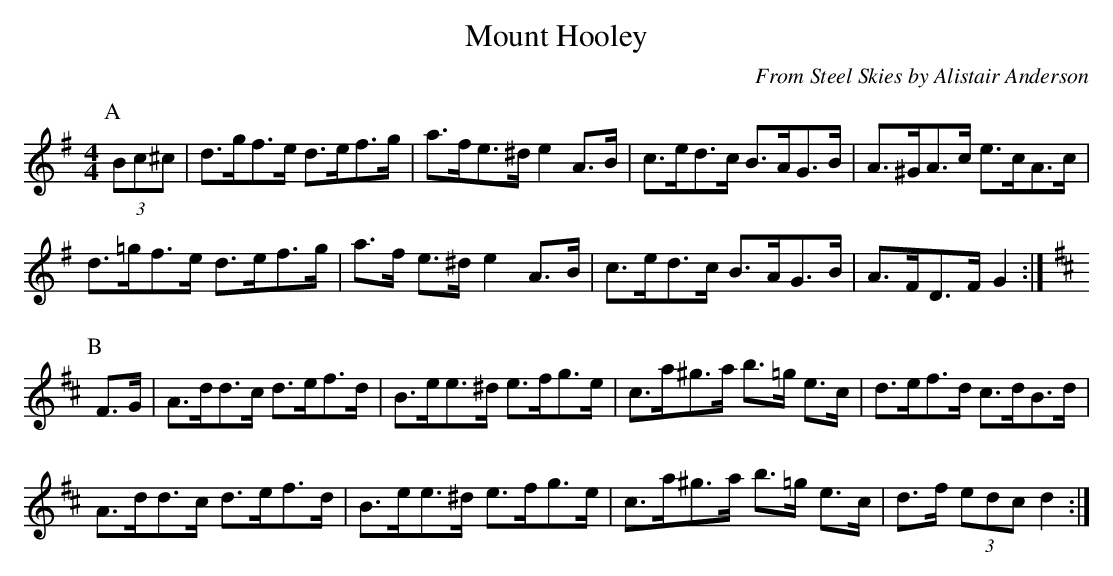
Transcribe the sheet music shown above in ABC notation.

X:1
T:Mount Hooley
C:From Steel Skies by Alistair Anderson
M:4/4
L:1/8
K:G major
P:A
(3Bc^c | d>gf>e d>ef>g | a>fe>^d e2 A>B | c>ed>c B>AG>B | A>^GA>c e>cA>c |
d>=gf>e d>ef>g | a>f e>^d e2 A>B | c>ed>c B>AG>B | A>FD>F G2 :|
K:D
P:B
F>G | A>dd>c d>ef>d | B>ee>^d e>fg>e | c>a^g>a b>=g e>c | d>ef>d c>dB>d |
A>dd>c d>ef>d | B>ee>^d e>fg>e | c>a^g>a b>=g e>c | d>f (3edc d2 :|
